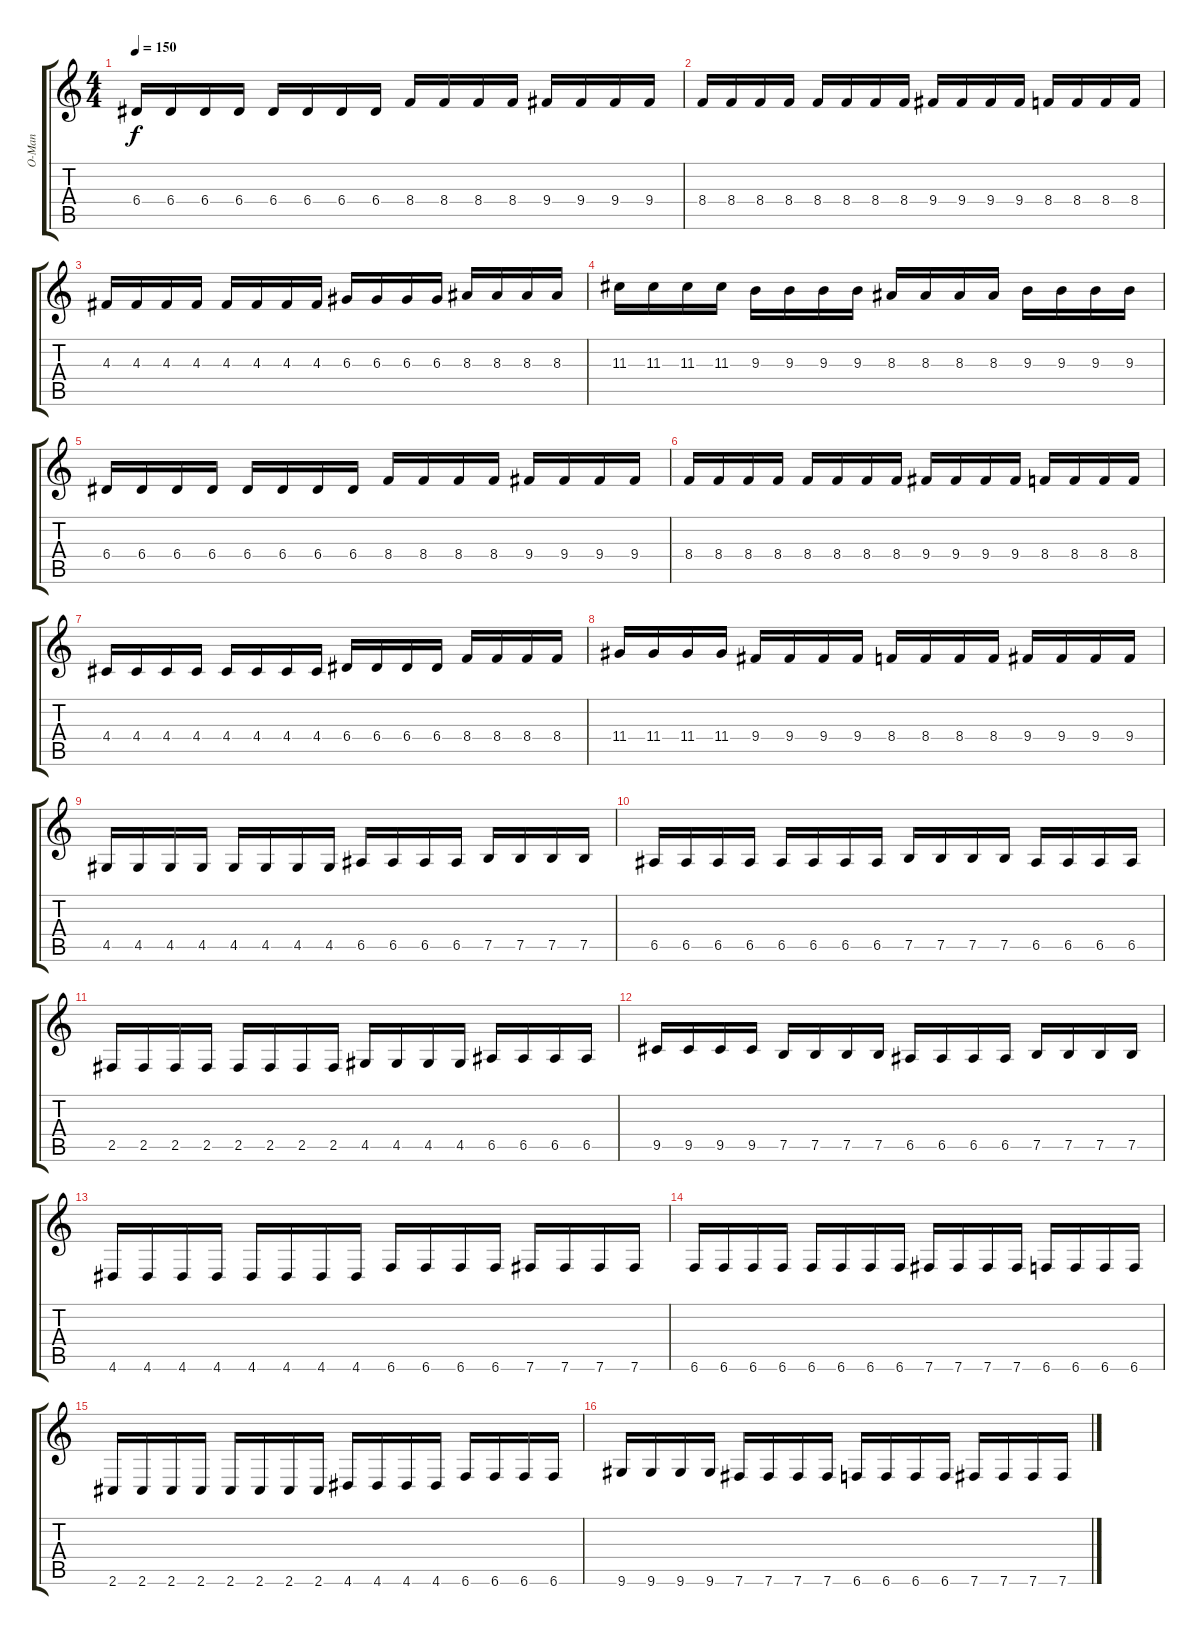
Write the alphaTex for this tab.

\track ("O-Man" "O-Man") {instrument distortionguitar}
\staff {score tabs}
\tuning (B3 Gb3 D3 A2 E2 B1) {hide}
\ts (4 4)
\tempo 150
\clef g2
\ks c
6.4.16{dy f} 6.4.16 6.4.16 6.4.16 6.4.16 6.4.16 6.4.16 6.4.16 8.4.16 8.4.16 8.4.16 8.4.16 9.4.16 9.4.16 9.4.16 9.4.16 |
8.4.16 8.4.16 8.4.16 8.4.16 8.4.16 8.4.16 8.4.16 8.4.16 9.4.16 9.4.16 9.4.16 9.4.16 8.4.16 8.4.16 8.4.16 8.4.16 |
4.3.16 4.3.16 4.3.16 4.3.16 4.3.16 4.3.16 4.3.16 4.3.16 6.3.16 6.3.16 6.3.16 6.3.16 8.3.16 8.3.16 8.3.16 8.3.16 |
11.3.16 11.3.16 11.3.16 11.3.16 9.3.16 9.3.16 9.3.16 9.3.16 8.3.16 8.3.16 8.3.16 8.3.16 9.3.16 9.3.16 9.3.16 9.3.16 |
6.4.16 6.4.16 6.4.16 6.4.16 6.4.16 6.4.16 6.4.16 6.4.16 8.4.16 8.4.16 8.4.16 8.4.16 9.4.16 9.4.16 9.4.16 9.4.16 |
8.4.16 8.4.16 8.4.16 8.4.16 8.4.16 8.4.16 8.4.16 8.4.16 9.4.16 9.4.16 9.4.16 9.4.16 8.4.16 8.4.16 8.4.16 8.4.16 |
4.4.16 4.4.16 4.4.16 4.4.16 4.4.16 4.4.16 4.4.16 4.4.16 6.4.16 6.4.16 6.4.16 6.4.16 8.4.16 8.4.16 8.4.16 8.4.16 |
11.4.16 11.4.16 11.4.16 11.4.16 9.4.16 9.4.16 9.4.16 9.4.16 8.4.16 8.4.16 8.4.16 8.4.16 9.4.16 9.4.16 9.4.16 9.4.16 |
4.5.16 4.5.16 4.5.16 4.5.16 4.5.16 4.5.16 4.5.16 4.5.16 6.5.16 6.5.16 6.5.16 6.5.16 7.5.16 7.5.16 7.5.16 7.5.16 |
6.5.16 6.5.16 6.5.16 6.5.16 6.5.16 6.5.16 6.5.16 6.5.16 7.5.16 7.5.16 7.5.16 7.5.16 6.5.16 6.5.16 6.5.16 6.5.16 |
2.5.16 2.5.16 2.5.16 2.5.16 2.5.16 2.5.16 2.5.16 2.5.16 4.5.16 4.5.16 4.5.16 4.5.16 6.5.16 6.5.16 6.5.16 6.5.16 |
9.5.16 9.5.16 9.5.16 9.5.16 7.5.16 7.5.16 7.5.16 7.5.16 6.5.16 6.5.16 6.5.16 6.5.16 7.5.16 7.5.16 7.5.16 7.5.16 |
4.6.16 4.6.16 4.6.16 4.6.16 4.6.16 4.6.16 4.6.16 4.6.16 6.6.16 6.6.16 6.6.16 6.6.16 7.6.16 7.6.16 7.6.16 7.6.16 |
6.6.16 6.6.16 6.6.16 6.6.16 6.6.16 6.6.16 6.6.16 6.6.16 7.6.16 7.6.16 7.6.16 7.6.16 6.6.16 6.6.16 6.6.16 6.6.16 |
2.6.16 2.6.16 2.6.16 2.6.16 2.6.16 2.6.16 2.6.16 2.6.16 4.6.16 4.6.16 4.6.16 4.6.16 6.6.16 6.6.16 6.6.16 6.6.16 |
9.6.16 9.6.16 9.6.16 9.6.16 7.6.16 7.6.16 7.6.16 7.6.16 6.6.16 6.6.16 6.6.16 6.6.16 7.6.16 7.6.16 7.6.16 7.6.16
